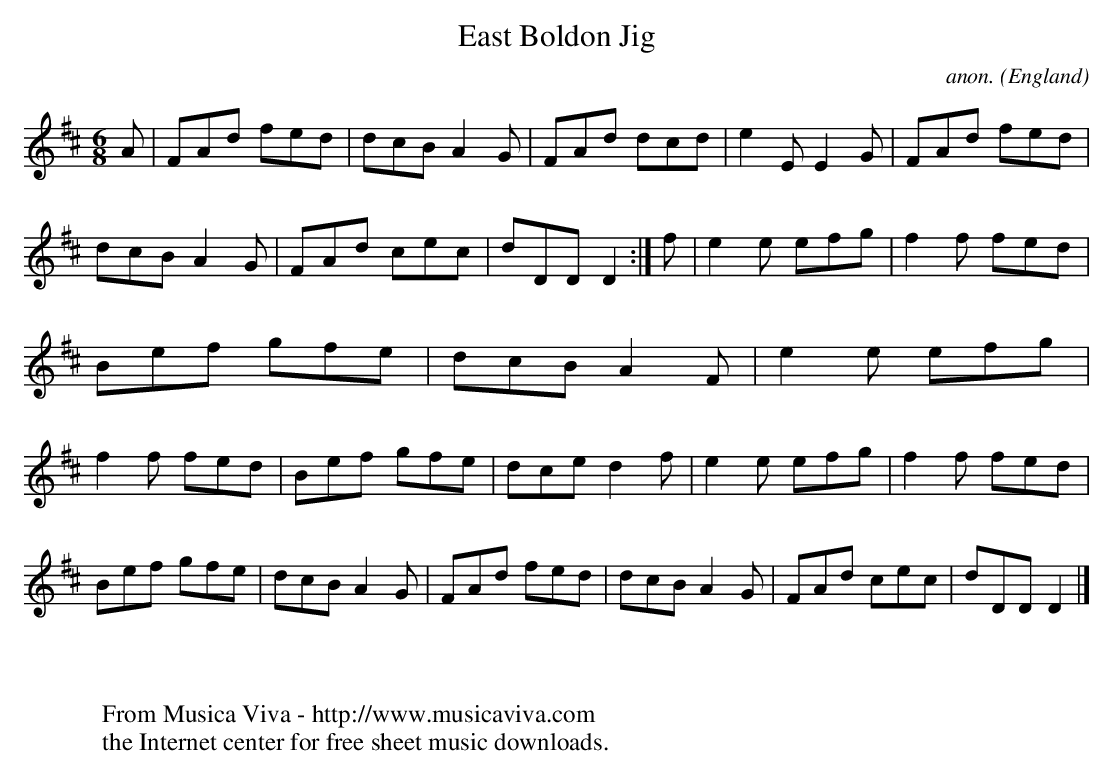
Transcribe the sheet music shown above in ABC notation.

X:1
T:East Boldon Jig
C:anon.
O:England
M:6/8
L:1/8
K:D
A|FAd fed|dcB A2G|FAd dcd|e2E E2G|FAd fed|dcB A2G|FAd cec|dDD D2:|f|e2e efg|f2f fed|Bef gfe|dcB A2F|
e2e efg|f2f fed|Bef gfe|dce d2f|
e2e efg|f2f fed|!Bef gfe|dcB A2G|FAd fed|dcB A2G|FAd cec|dDD D2|]
W:
W:
W:  From Musica Viva - http://www.musicaviva.com
W:  the Internet center for free sheet music downloads.
